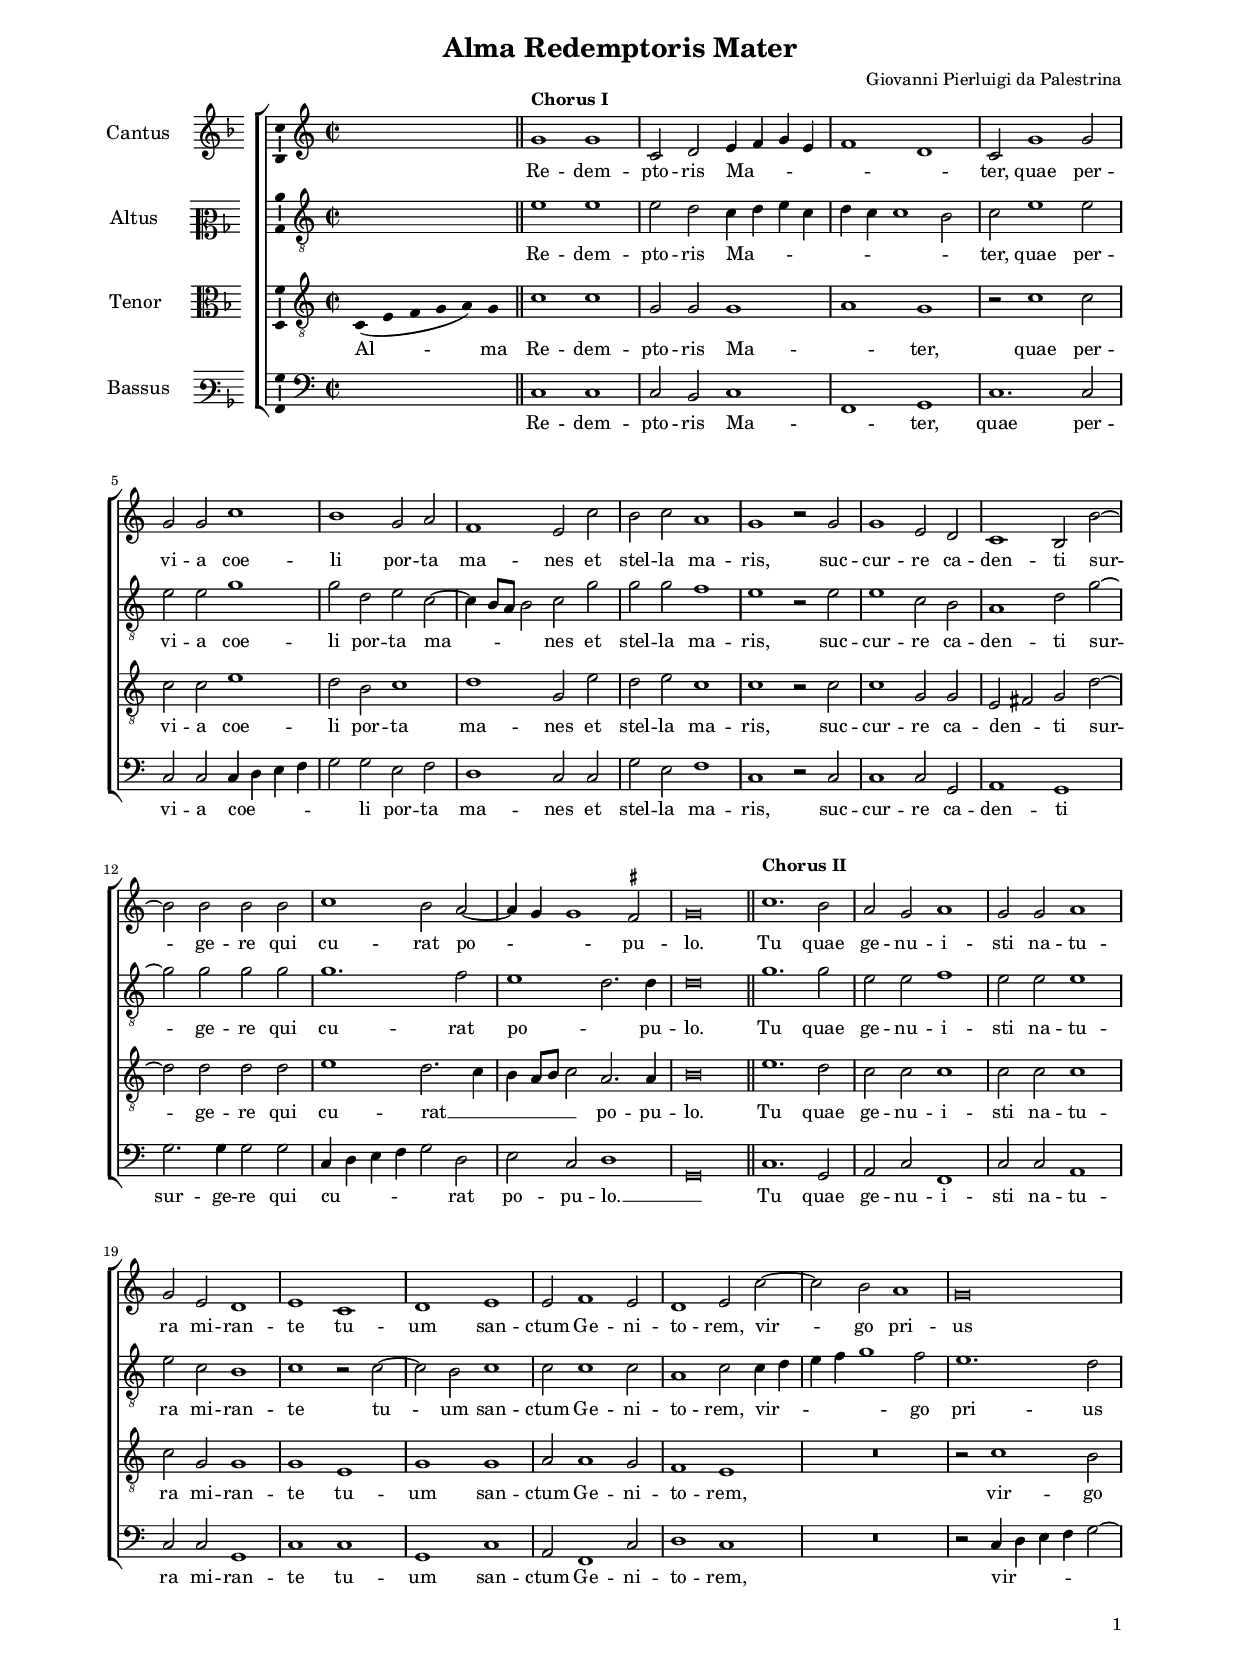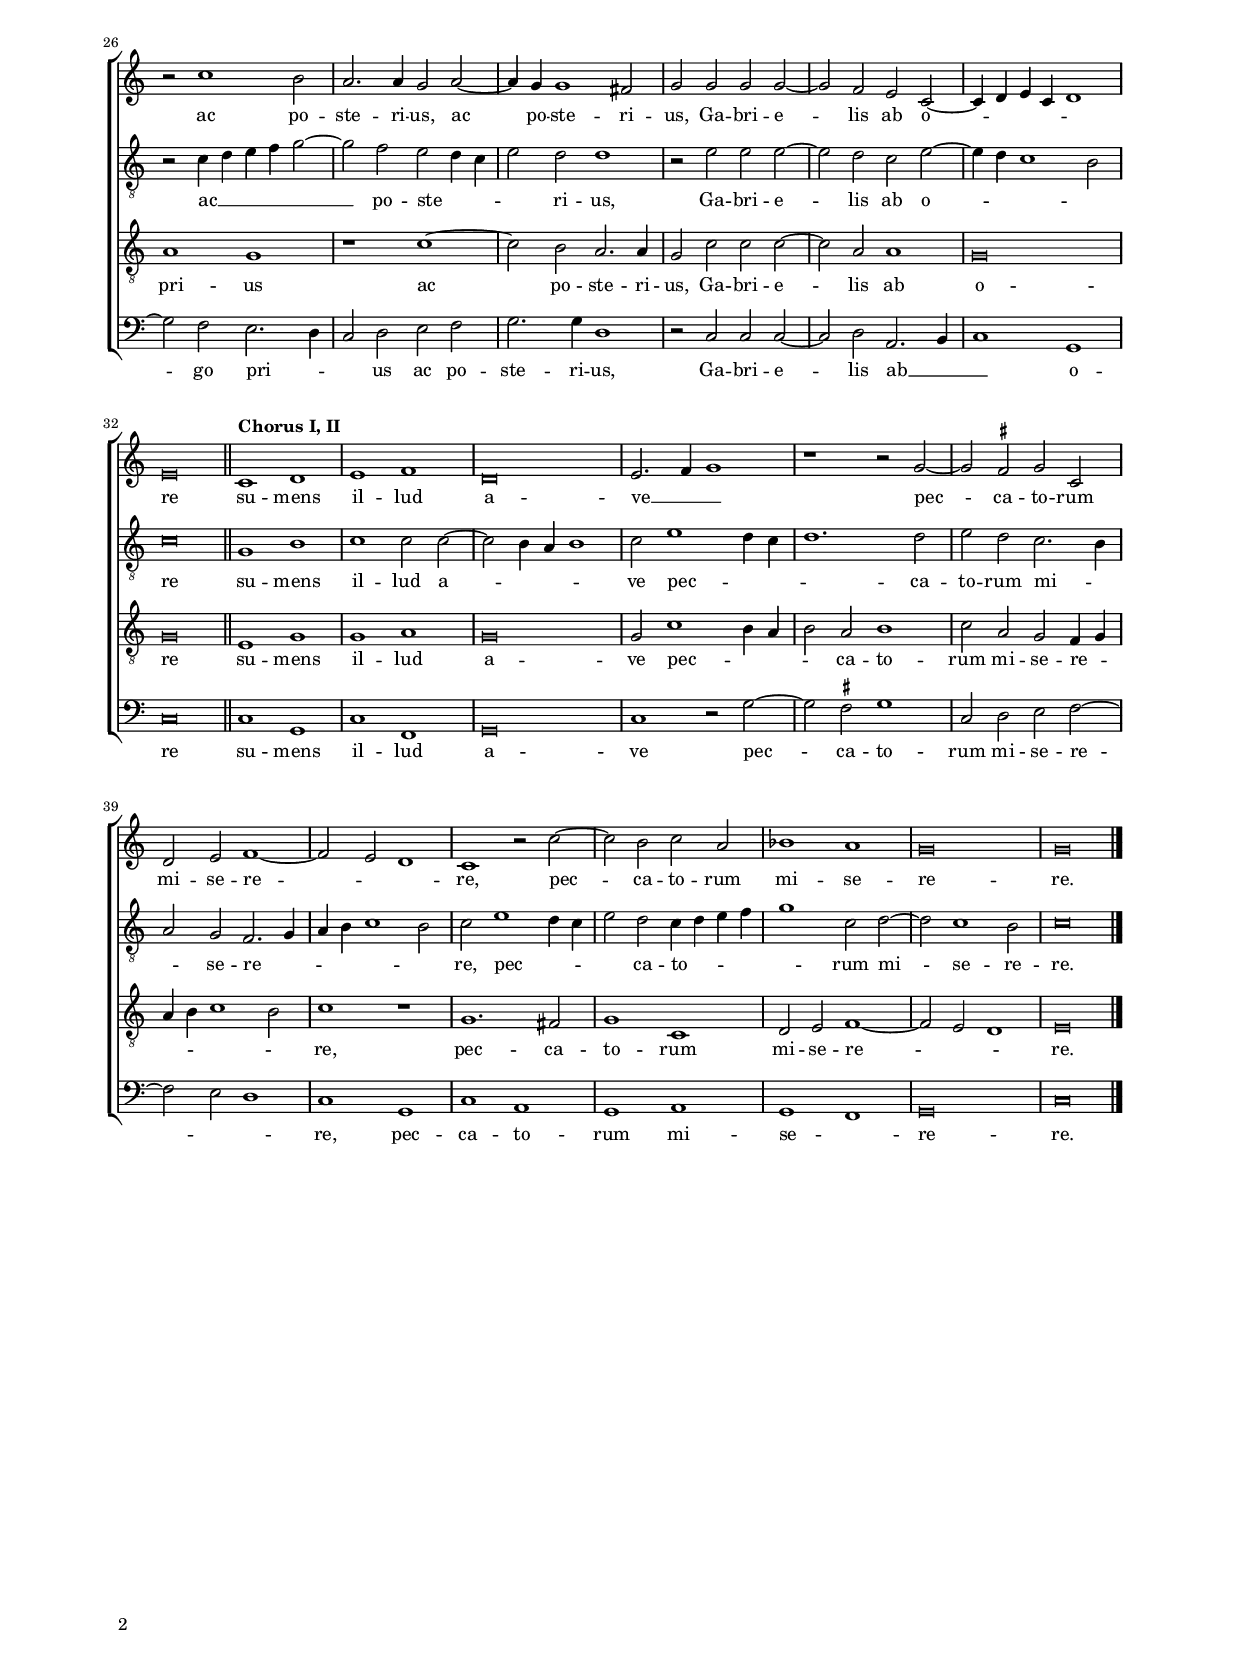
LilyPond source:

\version "2.24.2"
\language deutsch
#(set-global-staff-size 15)
% #(set-default-paper-size "letter")
#(ly:set-option 'point-and-click #f)

\header
{
	title="Alma Redemptoris Mater"
	composer="Giovanni Pierluigi da Palestrina"
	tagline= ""
}

\paper
	{
	top-margin = 1.6 \cm
	bottom-margin = 1 \cm
	left-margin = 2 \cm
	right-margin = 2 \cm
	ragged-bottom = ##f
	ragged-last-bottom = ##t
	print-page-number = ##f
	system-system-spacing = #'((basic-distance . 17) (minimum-distance . 14) (padding . 5) (strechability . 250))
%	systems-per-page = 3
%	min-systems-per-page = 3
%	markup-system-spacing = #'(basic-distance . 12)
%	print-all-headers = ##t
	print-first-page-number = ##f
	oddFooterMarkup=\markup   \fill-line { "" \fromproperty #'page:page-number-string }
	evenFooterMarkup=\markup  \fill-line { \fromproperty #'page:page-number-string "" }
	last-bottom-spacing = #'((basic-distance . 12) (minimum-distance . 7) (padding . 4))
	}

	
global = {
	\key f \major
	\time 2/2 \set Score.measureLength = #(ly:make-moment 6/4)
	\skip 4*6 \bar "||"
	\set Score.currentBarNumber = #1
	\set Score.measureLength = #(ly:make-moment 2/1)
	\skip 1*2*15 \bar "||"
	\skip 1*2*17 \bar "||"
	\skip 1*2*13 \bar "|."
	}

	ficta = { \once \set suggestAccidentals = ##t }
	
	forget = #(define-music-function (music) (ly:music?) #{
		\accidentalStyle forget
		$music
		\accidentalStyle default
		#})
	

incipitcantus = \markup { \score {
	{
	\set Staff.instrumentName = \markup { \fontsize #1 "Cantus" }
	\key f \major
	\clef violin
	s4 \bar ""
	}
	\layout  {
	raggedright = ##t
	indent = 1.8 \cm
	line-width = 2.6 \cm
	\context { \Staff \remove Time_signature_engraver }
	\override Staff.Clef.Y-extent = #'(0 . 0)
	}} \hspace #1 }
	
	 
incipitaltus = \markup { \score {
	{
	\set Staff.instrumentName = \markup { \fontsize #1 "Altus" }
	\key f \major
	\clef mezzosoprano
	s4 \bar ""
	}
	\layout  {
	raggedright = ##t
	indent = 1.8 \cm
	line-width = 2.6 \cm
	\context { \Staff \remove Time_signature_engraver }
	\override Staff.Clef.Y-extent = #'(0 . 0)
	}} \hspace #1 }


incipittenor = \markup { \score {
	{
	\set Staff.instrumentName = \markup { \fontsize #1 "Tenor" }
	\key f \major
	\clef alto
	s4 \bar ""
	}
	\layout  {
	raggedright = ##t
	indent = 1.8 \cm
	line-width = 2.6 \cm
	\context { \Staff \remove Time_signature_engraver }
	\override Staff.Clef.Y-extent = #'(0 . 0)
	}} \hspace #1 }
	 
	 
incipitbassus = \markup { \score {
	{
	\set Staff.instrumentName = \markup { \fontsize #1 "Bassus" }
	\key f \major
	\clef varbaritone
	s4 \bar ""
	}
	\layout  {
	raggedright = ##t
	indent = 1.8 \cm
	line-width = 2.6 \cm
	\context { \Staff \remove Time_signature_engraver }
	\override Staff.Clef.Y-extent = #'(0 . 0)
	}} \hspace #1 }


cantus =  \relative c''
	{
	s4*6	% Intonation in the tenor
	c1^\markup { \raise #1 \bold { "Chorus I" } } c
	f,2 g a4 b c a
	b1 g
	f2 c'1 c2
%5
	c2 c f1 |
	e1 c2 d
	b1 a2 f'
	e2 f d1
	c1 r2 c
%10
	c1 a2 g |
	f1 e2 e'~
	e2 e e e
	f1 e2 d~
	d4 c c1 \ficta h2
%15
	c\breve |
	f1.^\markup { \raise #2 \bold { "Chorus II" } } e2
	d2 c d1
	c2 c d1
	c2 a g1
%20
	a1 f |
	g1 a
	a2 b1 a2
	g1 a2 f'~
	f2 e d1
%25
	c\breve |
	r2 f1 e2
	d2. d4 c2 d~
	d4 c c1 h2
	c2 c c c~
%30
	c2 b a f~ |
	f4 g a f g1
	a\breve
	f1^\markup { \raise #1 \bold { "Chorus I, II" } } g
	a1 b
%35
	g\breve |
	a2. b4 c1
	r1 r2 c~
	c2 \ficta h c f,
	g2 a b1~
%40
	b2 a g1 |
	f1 r2 f'~
	f2 e f d
	es1 d
	c\breve
%45
	c\breve |
	}

altus =  \relative c'
	{
	s4*6 % Intonation in the tenor
	a'1 a
	a2 g f4 g a f
	g4 f f1 e2
	f2 a1 a2
%5
	a2 a c1 |
	c2 g a f~
	f4 e8 d e2 f c'
	c2 c b1
	a1 r2 a
%10
	a1 f2 e |
	d1 g2 c~
	c2 c c c
	c1. b2
	a1 g2. g4
%15
	g\breve |
	c1. c2
	a2 a b1
	a2 a a1
	a2 f e1
%20
	f1 r2 f~ |
	f2 e f1
	f2 f1 f2
	d1 f2 f4 g
	a4 b c1 b2
%25
	a1. g2 |
	r2 f4 g a b c2~
	c2 b a g4 f
	a2 g g1
	r2 a a a~
%30
	a2 g f a~ |
	a4 g f1 e2
	f\breve
	c1 e
	f1 f2 f~
%35
	f2 e4 d e1 |
	f2 a1 g4 f
	g1. g2
	a2 g f2. e4
	d2 c b2. c4
%40
	d4 e f1 e2 |
	f2 a1 g4 f
	a2 g f4 g a b
	c1 f,2 g~
	g2 f1 e2
%45
	f\breve |
	}


tenor =  \relative c'
	{
	\override Stem.transparent = ##t
	f,4( a b c d) c
	  \override Stem.transparent = ##f
	f1 f
	c2 c c1
	d1 c
	r2 f1 f2
%5
	f2 f a1 |
	g2 e f1
	g1 c,2 a'
	g2 a f1
	f1 r2 f
%10
	f1 c2 c |
	a2 h c g'~
	g2 g g g
	a1 g2. f4
	e4 d8 e f2 d2. d4
%15
	e\breve |
	a1. g2
	f2 f f1
	f2 f f1
	f2 c c1
%20
	c1 a |
	c1 c
	d2 d1 c2
	b1 a
	R\breve
%25
	r2 f'1 e2 |
	d1 c
	r1 f~
	f2 e d2. d4
	c2 f f f~
%30
	f2 d d1 |
	c\breve
	c\breve
	a1 c
	c1 d
%35
	c\breve |
	c2 f1 e4 d
	e2 d e1
	f2 d c b4 c
	d4 e f1 e2
%40
	f1 r |
	c1. h2
	c1 f,
	g2 a b1~
	b2 a g1
%45
	a\breve |
	}
	

bassus  =  \relative c
	{
	s4*6 % Intonation in the tenor
	f1 f
	f2 e f1
	b,1 c
	f1. f2
%5
	f2 f f4 g a b |
	c2 c a b
	g1 f2 f
	c'2 a b1
	f1 r2 f
%10
	f1 f2 c |
	d1 c
	c'2. c4 c2 c
	f,4 g a b c2 g
	a2 f g1
%15
	c,\breve |
	f1. c2
	d2 f b,1
	f'2 f d1
	f2 f c1
%20
	f1 f |
	c1 f
	d2 b1 f'2
	g1 f
	R\breve
%25
	r2 f4 g a b c2~ |
	c2 b a2. g4
	f2 g a b
	c2. c4 g1
	r2 f f f~
%30
	f2 g d2. e4 |
	f1 c
	f\breve
	f1 c
	f1 b,
%35
	c\breve |
	f1 r2 c'~
	c2 \ficta h c1
	f,2 g a b~
	b2 a g1
%40
	f1 c |
	f1 d
	c1 d
	c1 b
	c\breve
%45
	f\breve |
	}

lyricscantus = \lyricmode {
	Re -- dem -- pto -- ris Ma -- _ _ _ _ _ ter,
	quae per -- vi -- a coe -- li por -- ta ma -- nes
	et stel -- la ma -- ris,
	suc -- cur -- re ca -- den -- ti
	sur -- ge -- re qui cu -- rat po -- _ _ pu -- lo.
	Tu quae ge -- nu -- i -- sti na -- tu -- ra mi -- ran -- te
	tu -- um san -- ctum Ge -- ni -- to -- rem,
	vir -- go pri -- us ac po -- ste -- ri -- us,
	ac po -- ste -- ri -- us,
	Ga -- bri -- e -- lis ab o -- _ _ _ _ re
	su -- mens il -- lud a -- ve __ _ _
	pec -- ca -- to -- rum mi -- se -- re -- _ _ re,
	pec -- ca -- to -- rum mi -- se -- re -- re.
	}


lyricsaltus = \lyricmode {
	Re -- dem -- pto -- ris Ma -- _ _ _ _ _ _ _ ter,
	quae per -- vi -- a coe -- li por -- ta ma -- _ _ _ nes
	et stel -- la ma -- ris,
	suc -- cur -- re ca -- den -- ti
	sur -- ge -- re qui cu -- rat po -- _ pu -- lo.
	Tu quae ge -- nu -- i -- sti na -- tu -- ra mi -- ran -- te
	tu -- um san -- ctum Ge -- ni -- to -- rem,
	vir -- _ _ _ _ go pri -- us ac __ _ _ _ _ po -- ste -- _ _ _ ri -- us,
	Ga -- bri -- e -- lis ab o -- _ _ _ re
	su -- mens il -- lud a -- _ _ _ ve
	pec -- _ _ _ ca -- to -- rum mi -- _ _ se -- re -- _ _ _ _ _ re,
	pec -- _ _ _ ca -- to -- _ _ _ _ rum mi -- se -- re -- re.
	}


lyricstenor = \lyricmode {
	Al -- ma
	Re -- dem -- pto -- ris Ma -- _ ter,
	quae per -- vi -- a coe -- li por -- ta ma -- nes
	et stel -- la ma -- ris,
	suc -- cur -- re ca -- den -- _ ti
	sur -- ge -- re qui cu -- rat __ _ _ _ _ _ po -- pu -- lo.
	Tu quae ge -- nu -- i -- sti na -- tu -- ra mi -- ran -- te
	tu -- um san -- ctum Ge -- ni -- to -- rem,
	vir -- go pri -- us ac po -- ste -- ri -- us,
	Ga -- bri -- e -- lis ab o -- re
	su -- mens il -- lud a -- ve
	pec -- _ _ _ ca -- to -- rum mi -- se -- re -- _ _ _ _ _ re,
	pec -- ca -- to -- rum mi -- se -- re -- _ _ re.
	}


lyricsbassus = \lyricmode {
	Re -- dem -- pto -- ris Ma -- _ ter,
	quae per -- vi -- a coe -- _ _ _ _ li por -- ta ma -- nes
	et stel -- la ma -- ris,
	suc -- cur -- re ca -- den -- ti
	sur -- ge -- re qui cu -- _ _ _ _ rat po -- pu -- lo. __ _
	Tu quae ge -- nu -- i -- sti na -- tu -- ra mi -- ran -- te
	tu -- um san -- ctum Ge -- ni -- to -- rem,
	vir -- _ _ _ _ go pri -- _ _ us ac po -- ste -- ri -- us,
	Ga -- bri -- e -- lis ab __ _ _ o -- re
	su -- mens il -- lud a -- ve
	pec -- ca -- to -- rum mi -- se -- re -- _ _ re,
	pec -- ca -- to -- rum mi -- se -- _ re -- re.
	}


\score
	{  
	\transpose f c { 
	\new ChoirStaff \with { \override StaffGrouper.staff-staff-spacing.basic-distance = #12 }
	<<

	\new Staff << \global
	\new Voice="v1" {
		\set Staff.instrumentName=\incipitcantus
		\set Staff.midiInstrument = "reed organ"
		\clef violin
		\cantus }
	\new Lyrics \lyricsto "v1" {\lyricscantus }
	>>


	\new Staff << \global
	\new Voice="v2" {
		\set Staff.instrumentName=\incipitaltus
		\set Staff.midiInstrument = "reed organ"
		\clef "G_8"
		\altus}
	\new Lyrics \lyricsto "v2" {\lyricsaltus }
	>>


	\new Staff << \global
	\new Voice="v3" {
		\set Staff.instrumentName=\incipittenor
		\set Staff.midiInstrument = "reed organ"
		\clef "G_8"
		\tenor }
	\new Lyrics \lyricsto "v3" {\lyricstenor }
	>>


	\new Staff << \global
	\new Voice="v4" {
		\set Staff.instrumentName=\incipitbassus
		\set Staff.midiInstrument = "reed organ"
		\clef bass 
		\bassus }
	\new Lyrics \lyricsto "v4" {\lyricsbassus}
	>>

	>>
	} % transpose
	

	\layout
	{
	indent = 2.5\cm
	\context { \Staff \override TimeSignature.break-visibility = #end-of-line-invisible }
%	\context { \Lyrics \override VerticalAxisGroup.nonstaff-relatedstaff-spacing.padding = #2 }
%	\context { \Lyrics \override LyricText.font-size = #1 }
	\context { \Staff \consists Ambitus_engraver }
	\context { \Score \override BarNumber.padding = #2 }
	\context { \Voice \override NoteHead.style = #'baroque }
	}


}


% EOF
